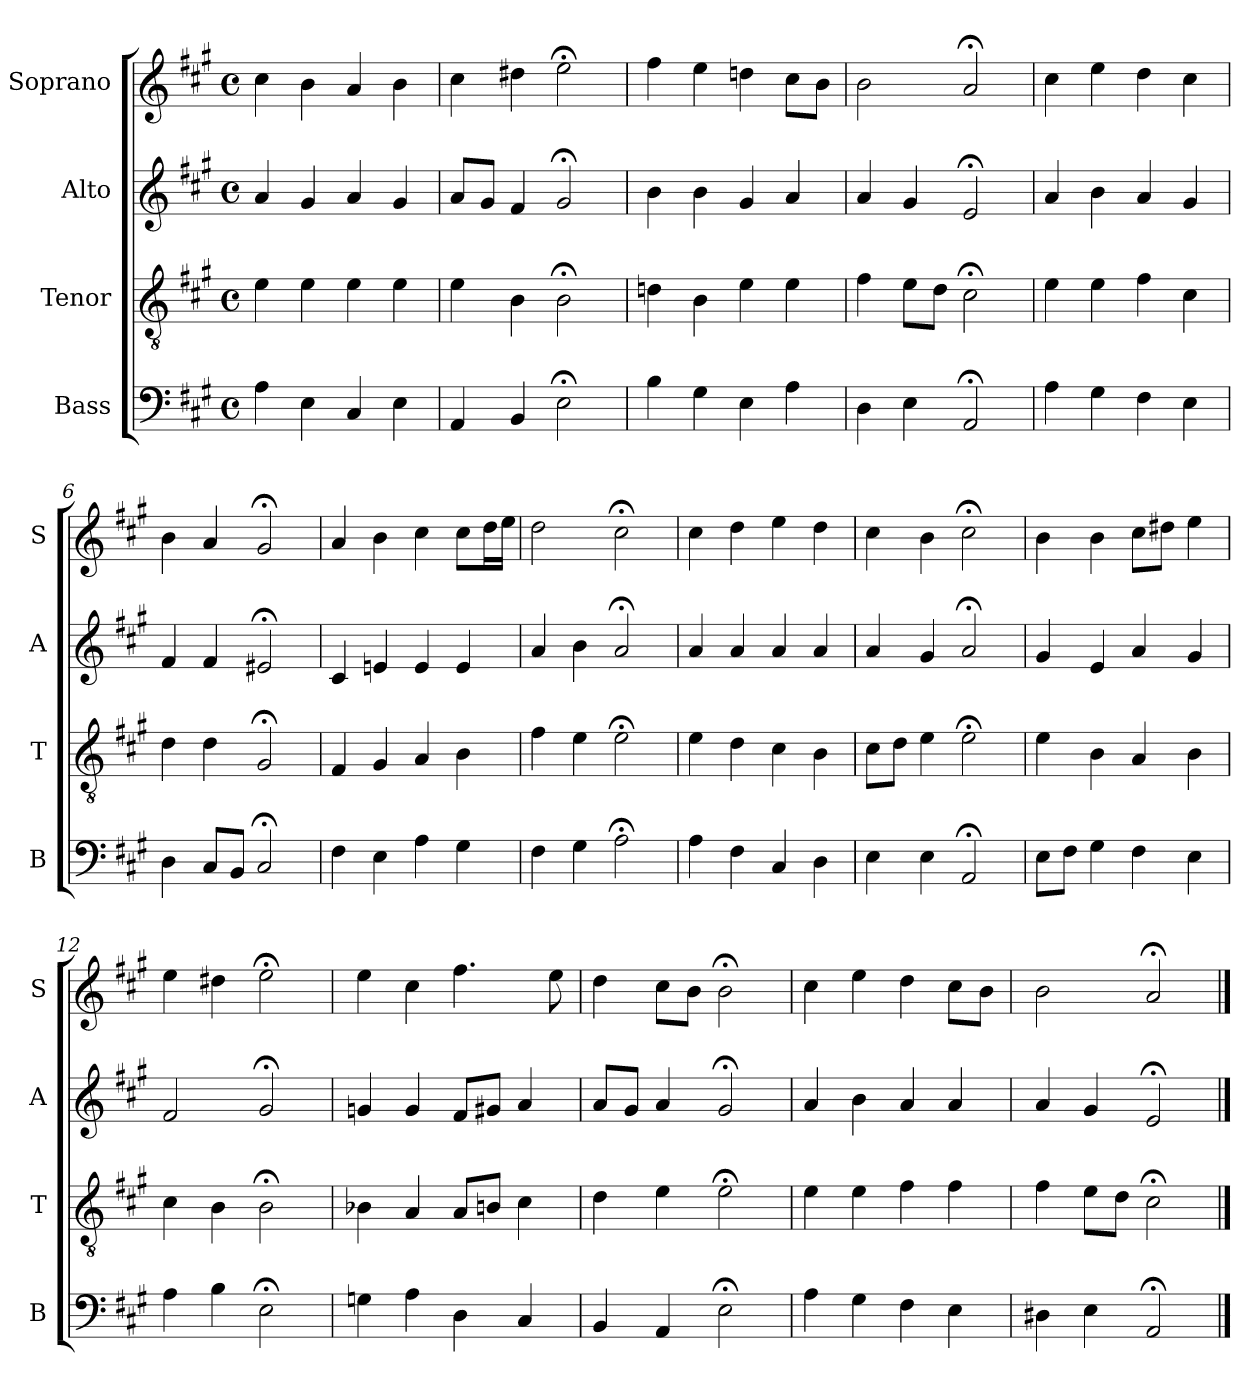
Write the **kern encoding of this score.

**kern	**kern	**kern	**kern
*part4	*part3	*part2	*part1
*staff4	*staff3	*staff2	*staff1
*I"Bass	*I"Tenor	*I"Alto	*I"Soprano
*I'B	*I'T	*I'A	*I'S
*clefF4	*clefGv2	*clefG2	*clefG2
*k[f#c#g#]	*k[f#c#g#]	*k[f#c#g#]	*k[f#c#g#]
*A:	*A:	*A:	*A:
*M4/4	*M4/4	*M4/4	*M4/4
*met(c)	*met(c)	*met(c)	*met(c)
*MM100	*MM100	*MM100	*MM100
=1	=1	=1	=1
4A	4e	4a	4cc#
4E	4e	4g#	4b
4C#	4e	4a	4a
4E	4e	4g#	4b
=2	=2	=2	=2
4AA	4e	8aL	4cc#
.	.	8g#J	.
4BB	4B	4f#	4dd#X
2E;<	2B;<	2g#;<i	2ee;<i
=3	=3	=3	=3
4B	4dn	4bi	4ff#i
4G#	4B	4b	4ee
4E	4e	4g#	4ddn
4A	4e	4a	8cc#L
.	.	.	8bJ
=4	=4	=4	=4
4D	4f#	4a	2b
4E	8eL	4g#	.
.	8dJ	.	.
2AA;<	2c#;<	2e;<	2a;<
=5	=5	=5	=5
4A	4e	4a	4cc#
4G#	4e	4b	4ee
4F#	4f#	4a	4dd
4E	4c#	4g#	4cc#
=6	=6	=6	=6
4D	4d	4f#	4b
8C#L	4d	4f#	4a
8BBJ	.	.	.
2C#;<	2G#;<	2e#X;<	2g#;<
=7	=7	=7	=7
4F#	4F#	4c#i	4ai
4E	4G#	4eni	4bi
4A	4A	4e	4cc#
4G#	4B	4e	8cc#L
.	.	.	16ddL
.	.	.	16eeJJ
=8	=8	=8	=8
4F#	4f#	4a	2dd
4G#	4e	4b	.
2A;<	2e;<	2a;<	2cc#;<
=9	=9	=9	=9
4A	4e	4a	4cc#
4F#	4d	4a	4dd
4C#	4c#	4a	4ee
4D	4B	4a	4dd
=10	=10	=10	=10
4E	8c#L	4a	4cc#
.	8dJ	.	.
4E	4e	4g#	4b
2AA;<	2e;<	2a;<	2cc#;<
=11	=11	=11	=11
8EL	4e	4g#	4b
8F#J	.	.	.
4G#	4B	4e	4b
4F#	4A	4a	8cc#L
.	.	.	8dd#XJ
4E	4B	4g#	4ee
=12	=12	=12	=12
4A	4c#	2f#	4ee
4B	4B	.	4dd#X
2E;<	2B;<	2g#;<	2ee;<
=13	=13	=13	=13
4Gn	4B-X	4gn	4ee
4A	4A	4g	4cc#
4D	8AL	8f#L	4.ff#
.	8BnJ	8g#XJ	.
4C#	4c#	4a	.
.	.	.	8ee
=14	=14	=14	=14
4BB	4d	8aL	4dd
.	.	8g#J	.
4AA	4e	4a	8cc#L
.	.	.	8bJ
2E;<	2e;<	2g#;<	2b;<
=15	=15	=15	=15
4A	4e	4a	4cc#
4G#	4e	4b	4ee
4F#	4f#	4a	4dd
4E	4f#	4a	8cc#L
.	.	.	8bJ
=16	=16	=16	=16
4D#X	4f#	4a	2b
4E	8eL	4g#	.
.	8dJ	.	.
2AA;<	2c#;<	2e;<	2a;<
==	==	==	==
*-	*-	*-	*-
